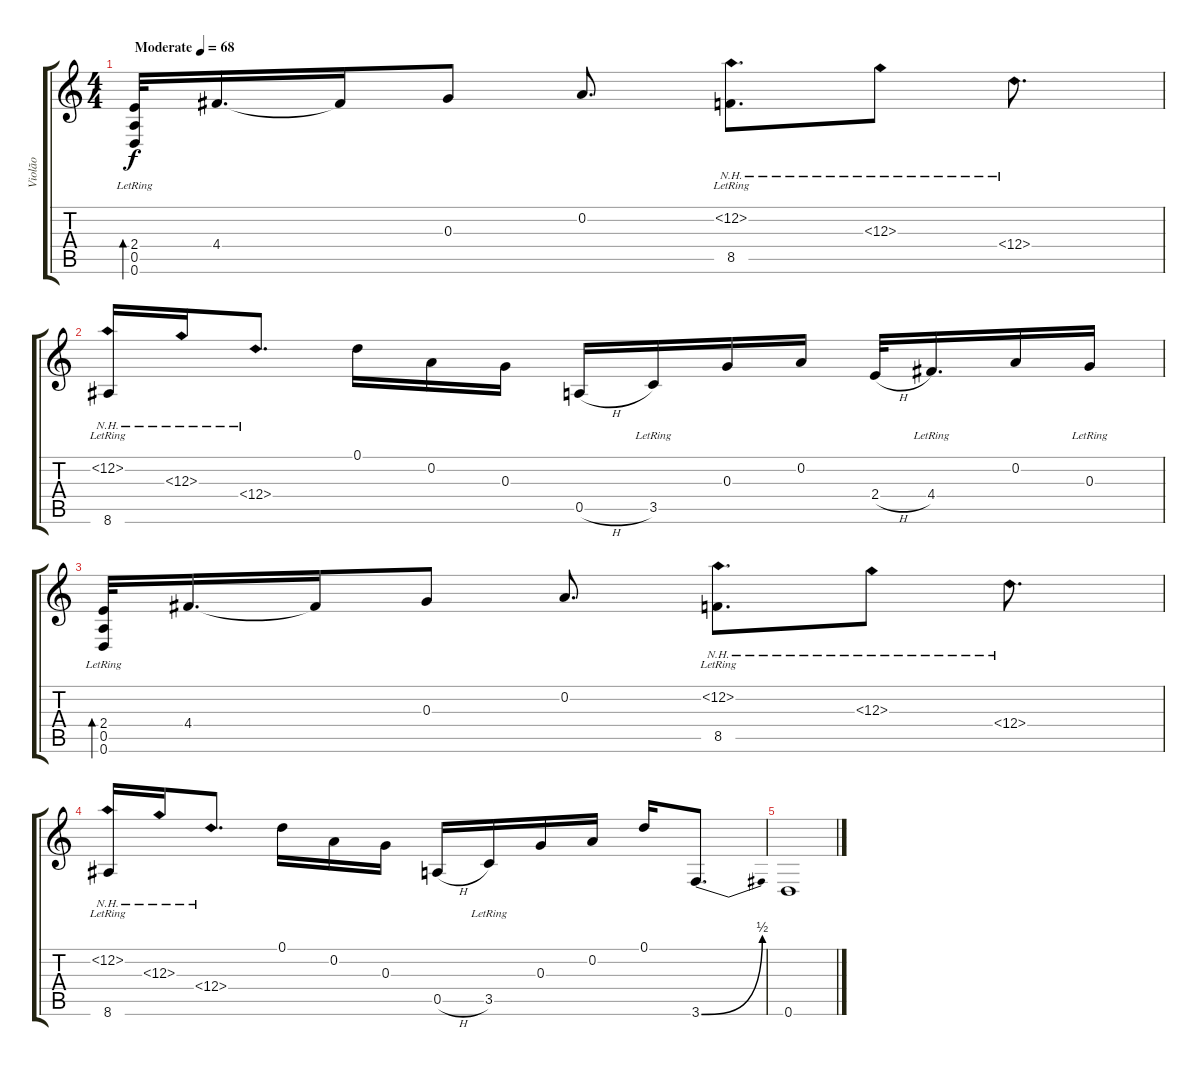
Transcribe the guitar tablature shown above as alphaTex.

\track ("Violão" "Violão") {instrument acousticguitarsteel}
\staff {score tabs}
\tuning (D4 A3 G3 D3 A2 D2) {hide}
\ts (4 4)
\tempo (68 "Moderate")
\clef g2
\ks c
(2.4 0.5{lr} 0.6{lr}).32{bd 60 dy f instrument acousticguitarsteel} 4.4.16{d} 4.4{t}.16 0.3.8 0.2.8{d} (12.2{nh} 8.5{lr}).8{d} 12.3{nh}.8 12.4{nh}.8{d} |
(12.2{nh} 8.6{lr}).16 12.3{nh}.16 12.4{nh}.8{d} 0.1.16 0.2.16 0.3.16 0.5{h}.16 3.5{lr}.16 0.3.16 0.2.16 2.4{h}.32 4.4{lr}.16{d} 0.2.16 0.3{lr}.16 |
(2.4 0.5{lr} 0.6{lr}).32{bd 60} 4.4.16{d} 4.4{t}.16 0.3.8 0.2.8{d} (12.2{nh} 8.5{lr}).8{d} 12.3{nh}.8 12.4{nh}.8{d} |
(12.2{nh} 8.6{lr}).16 12.3{nh}.16 12.4{nh}.8{d} 0.1.16 0.2.16 0.3.16 0.5{h}.16 3.5{lr}.16 0.3.16 0.2.16 0.1.16 3.6{be (bend 0 0 60 2)}.8{d} |
0.6.1
